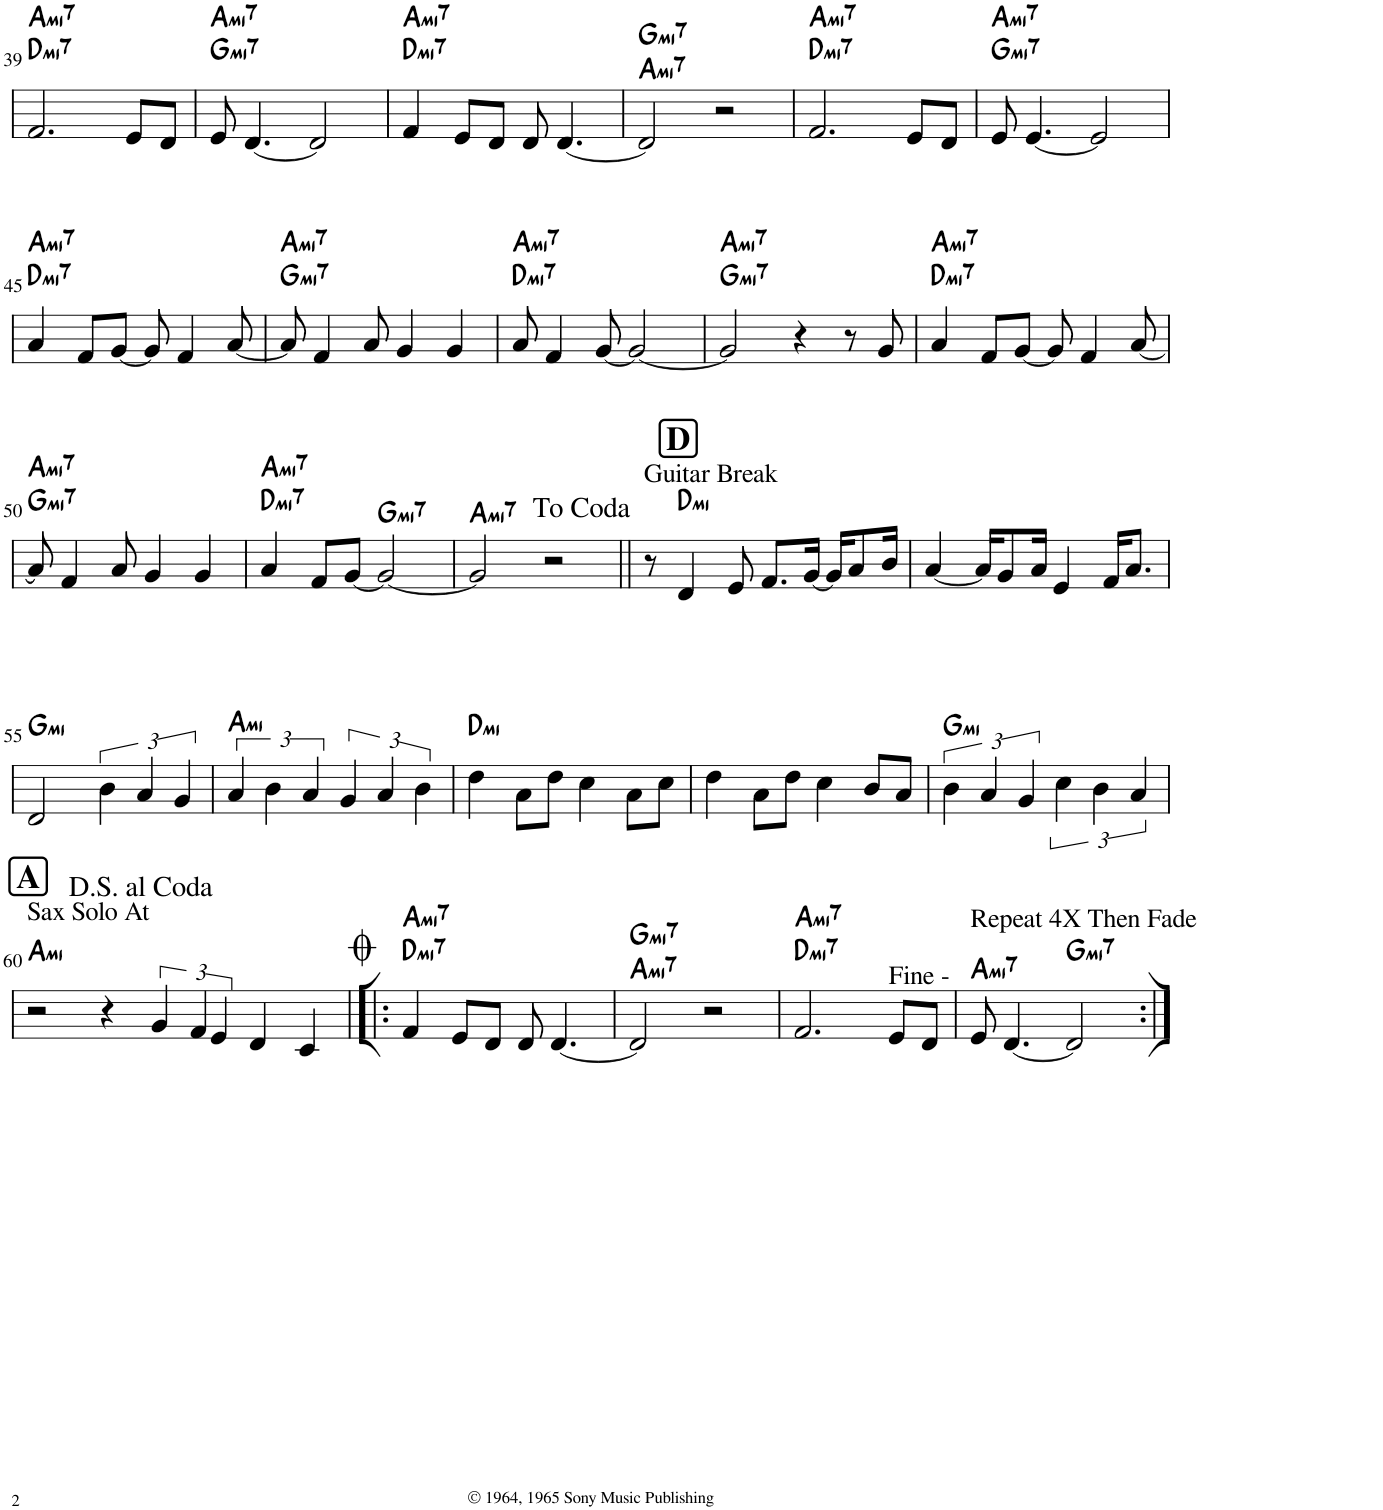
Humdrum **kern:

**kern	**harte
*part1	*part1
*staff1	*
*I"Piano	*
*I'Pno	*
!!LO:PB:g=z
*clefG2	*
*k[b-]	*
*M4/4	*
=39	=39
!	!LO:H:n=1:kt=mi7
!	!LO:H:n=2:kt=mi7
2.f/	D:min7 A:min7
8e/L	.
8d/J	.
=40	=40
!	!LO:H:n=1:kt=mi7
!	!LO:H:n=2:kt=mi7
8e/	G:min7 A:min7
[4.d/	.
2d/]	.
=41	=41
!	!LO:H:n=1:kt=mi7
!	!LO:H:n=2:kt=mi7
4f/	D:min7 A:min7
8e/L	.
8d/J	.
8d/	.
[4.d/	.
=42	=42
!	!LO:H:n=1:kt=mi7
!	!LO:H:n=2:kt=mi7
2d/]	A:min7 G:min7
2r	.
=43	=43
!	!LO:H:n=1:kt=mi7
!	!LO:H:n=2:kt=mi7
2.f/	D:min7 A:min7
8e/L	.
8d/J	.
=44	=44
!	!LO:H:n=1:kt=mi7
!	!LO:H:n=2:kt=mi7
8e/	G:min7 A:min7
[4.e/	.
2e/]	.
!!LO:LB:g=z
=45	=45
!	!LO:H:n=1:kt=mi7
!	!LO:H:n=2:kt=mi7
4a/	D:min7 A:min7
8f/L	.
[8g/J	.
8g/]	.
4f/	.
[8a/	.
=46	=46
!	!LO:H:n=1:kt=mi7
!	!LO:H:n=2:kt=mi7
8a/]	G:min7 A:min7
4f/	.
8a/	.
4g/	.
4g/	.
=47	=47
!	!LO:H:n=1:kt=mi7
!	!LO:H:n=2:kt=mi7
8a/	D:min7 A:min7
4f/	.
[8g/	.
2g/_	.
=48	=48
!	!LO:H:n=1:kt=mi7
!	!LO:H:n=2:kt=mi7
2g/]	G:min7 A:min7
4r	.
8r	.
8g/	.
=49	=49
!	!LO:H:n=1:kt=mi7
!	!LO:H:n=2:kt=mi7
4a/	D:min7 A:min7
8f/L	.
[8g/J	.
8g/]	.
4f/	.
[8a/	.
!!LO:LB:g=z
=50	=50
!	!LO:H:n=1:kt=mi7
!	!LO:H:n=2:kt=mi7
8a/]	G:min7 A:min7
4f/	.
8a/	.
4g/	.
4g/	.
=51	=51
!	!LO:H:n=1:kt=mi7
!	!LO:H:n=2:kt=mi7
4a/	D:min7 A:min7
8f/L	.
[8g/J	.
!	!LO:H:kt=mi7
2g/_	G:min7
=52	=52
!	!LO:H:kt=mi7
2g/]	A:min7
2r	.
=53||	=53||
!LO:TX:a:t=Guitar Break	!
8r	.
!LO:TX:a:B:t=D	!LO:H:kt=mi
4d/	D:min
8e/	.
8.f/L	.
[16g/Jk	.
16g/KL]	.
8a/	.
16b-/Jk	.
=54	=54
[4a/	.
16a/KL]	.
8g/	.
16a/Jk	.
4e/	.
16f/KL	.
8.a/J	.
!!LO:LB:g=z
=55	=55
!	!LO:H:kt=mi
2d/	G:min
6b-\	.
6a/	.
6g/	.
=56	=56
!	!LO:H:kt=mi
6a/	A:min
6b-\	.
6a/	.
6g/	.
6a/	.
6b-\	.
=57	=57
!	!LO:H:kt=mi
4dd\	D:min
8a\L	.
8dd\J	.
4cc\	.
8a\L	.
8cc\J	.
=58	=58
4dd\	.
8a\L	.
8dd\J	.
4cc\	.
8b-/L	.
8a/J	.
=59	=59
!	!LO:H:kt=mi
6b-\	G:min
6a/	.
6g/	.
6cc\	.
6b-\	.
6a/	.
!!LO:LB:g=z
=60	=60
!LO:TX:a:t=Sax Solo At	!
!LO:TX:a:B:t=A	!LO:H:kt=mi
2r	A:min
4r	.
6g/	.
[12f/	.
12ryy	.
6e/	.
4d/	.
4c/	.
=61!|:	=61!|:
!	!LO:H:n=1:kt=mi7
!	!LO:H:n=2:kt=mi7
4f/	D:min7 A:min7
12f/]	.
8e/L	.
8d/J	.
8d/	.
[4.d/	.
=62	=62
!	!LO:H:n=1:kt=mi7
!	!LO:H:n=2:kt=mi7
2d/]	A:min7 G:min7
2r	.
=63	=63
!	!LO:H:n=1:kt=mi7
!	!LO:H:n=2:kt=mi7
2.f/	D:min7 A:min7
!LO:TX:a:t=Fine -	!
8e/L	.
8d/J	.
=64	=64
!LO:TX:a:t=Repeat 4X Then Fade	!LO:H:kt=mi7
8e/	A:min7
[4.d/	.
!	!LO:H:kt=mi7
2d/]	G:min7
=:|!	=:|!
*-	*-
